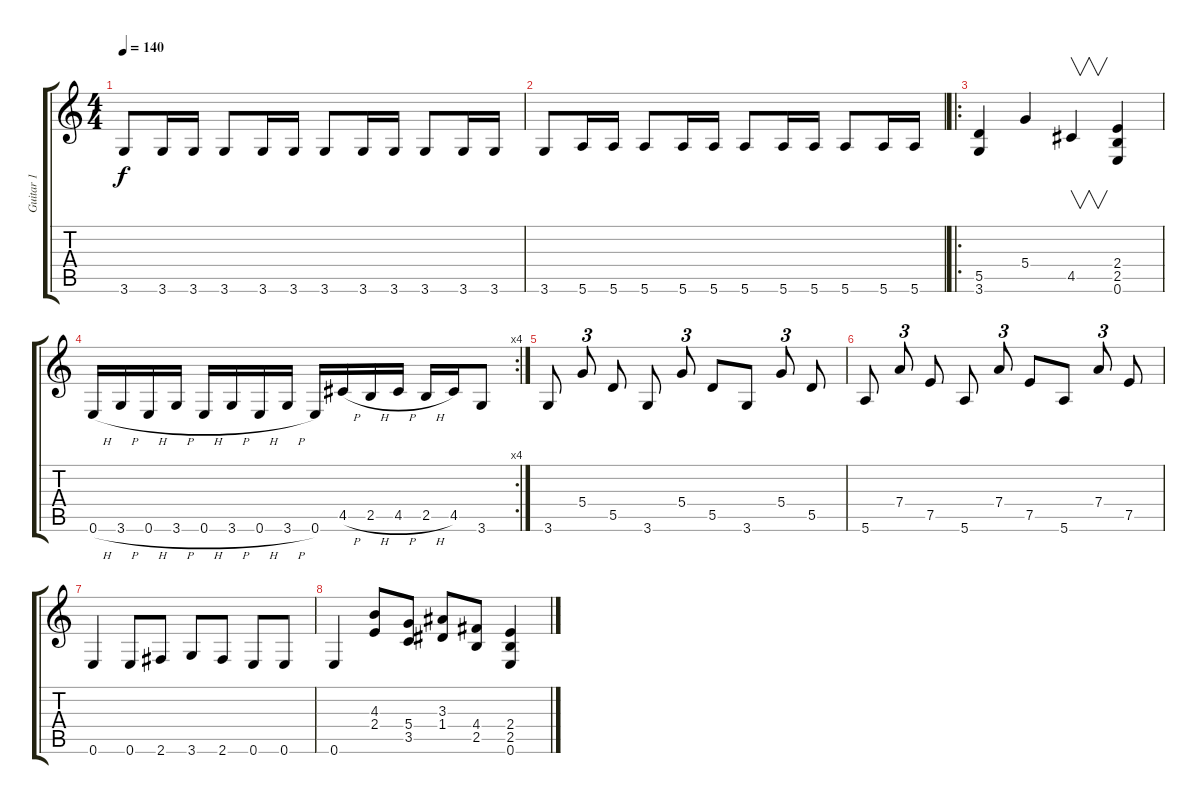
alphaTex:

\track ("Guitar 1" "Guitar 1") {instrument overdrivenguitar}
\staff {score tabs}
\tuning (E4 B3 G3 D3 A2 E2) {hide}
\ts (4 4)
\tempo 140
\clef g2
\ks c
3.6.8{dy f} 3.6.16 3.6.16 3.6.8 3.6.16 3.6.16 3.6.8 3.6.16 3.6.16 3.6.8 3.6.16 3.6.16 |
3.6.8 5.6.16 5.6.16 5.6.8 5.6.16 5.6.16 5.6.8 5.6.16 5.6.16 5.6.8 5.6.16 5.6.16 |
\ro
(5.5 3.6).4 5.4.4 4.5.4{v} (2.4 2.5 0.6).4 |
\rc 4
0.6{h}.16{instrument distortionguitar} 3.6{h}.16 0.6{h}.16 3.6{h}.16 0.6{h}.16 3.6{h}.16 0.6{h}.16 3.6{h}.16 0.6.16 4.5{h}.16 2.5{h}.16 4.5{h}.16 2.5{h}.16 4.5.16 3.6.8 |
3.6.8{instrument overdrivenguitar} 5.4.8{tu (3 2)} 5.5.8 3.6.8 5.4.8{tu (3 2)} 5.5.8 3.6.8 5.4.8{tu (3 2)} 5.5.8 |
5.6.8 7.4.8{tu (3 2)} 7.5.8 5.6.8 7.4.8{tu (3 2)} 7.5.8 5.6.8 7.4.8{tu (3 2)} 7.5.8 |
0.6.4{instrument acousticguitarsteel} 0.6.8 2.6.8 3.6.8 2.6.8 0.6.8 0.6.8 |
0.6.4{instrument distortionguitar} (4.3 2.4).8 (5.4 3.5).8 (3.3 1.4).8 (4.4 2.5).8 (2.4 2.5 0.6).4
